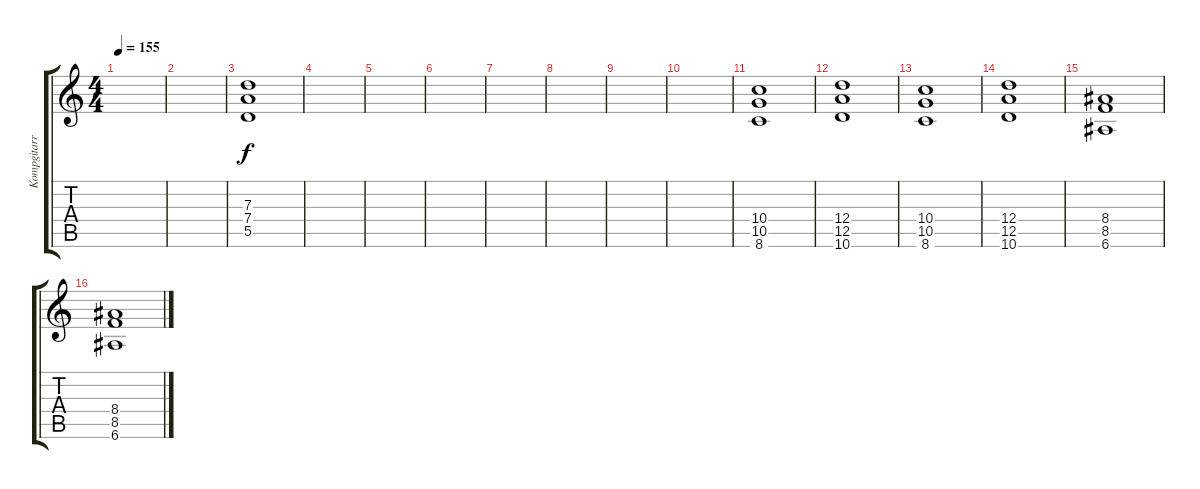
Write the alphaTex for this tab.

\track ("Kompgitarr" "Kompgitarr") {instrument electricguitarclean}
\staff {score tabs}
\tuning (E4 B3 G3 D3 A2 E2) {hide}
\ts (4 4)
\tempo 155
\clef g2
\ks c
|
|
(7.3 7.4 5.5).1 |
|
|
|
|
|
|
|
(10.4 10.5 8.6).1 |
(12.4 12.5 10.6).1 |
(10.4 10.5 8.6).1 |
(12.4 12.5 10.6).1 |
(8.4 8.5 6.6).1 |
(8.4 8.5 6.6).1
